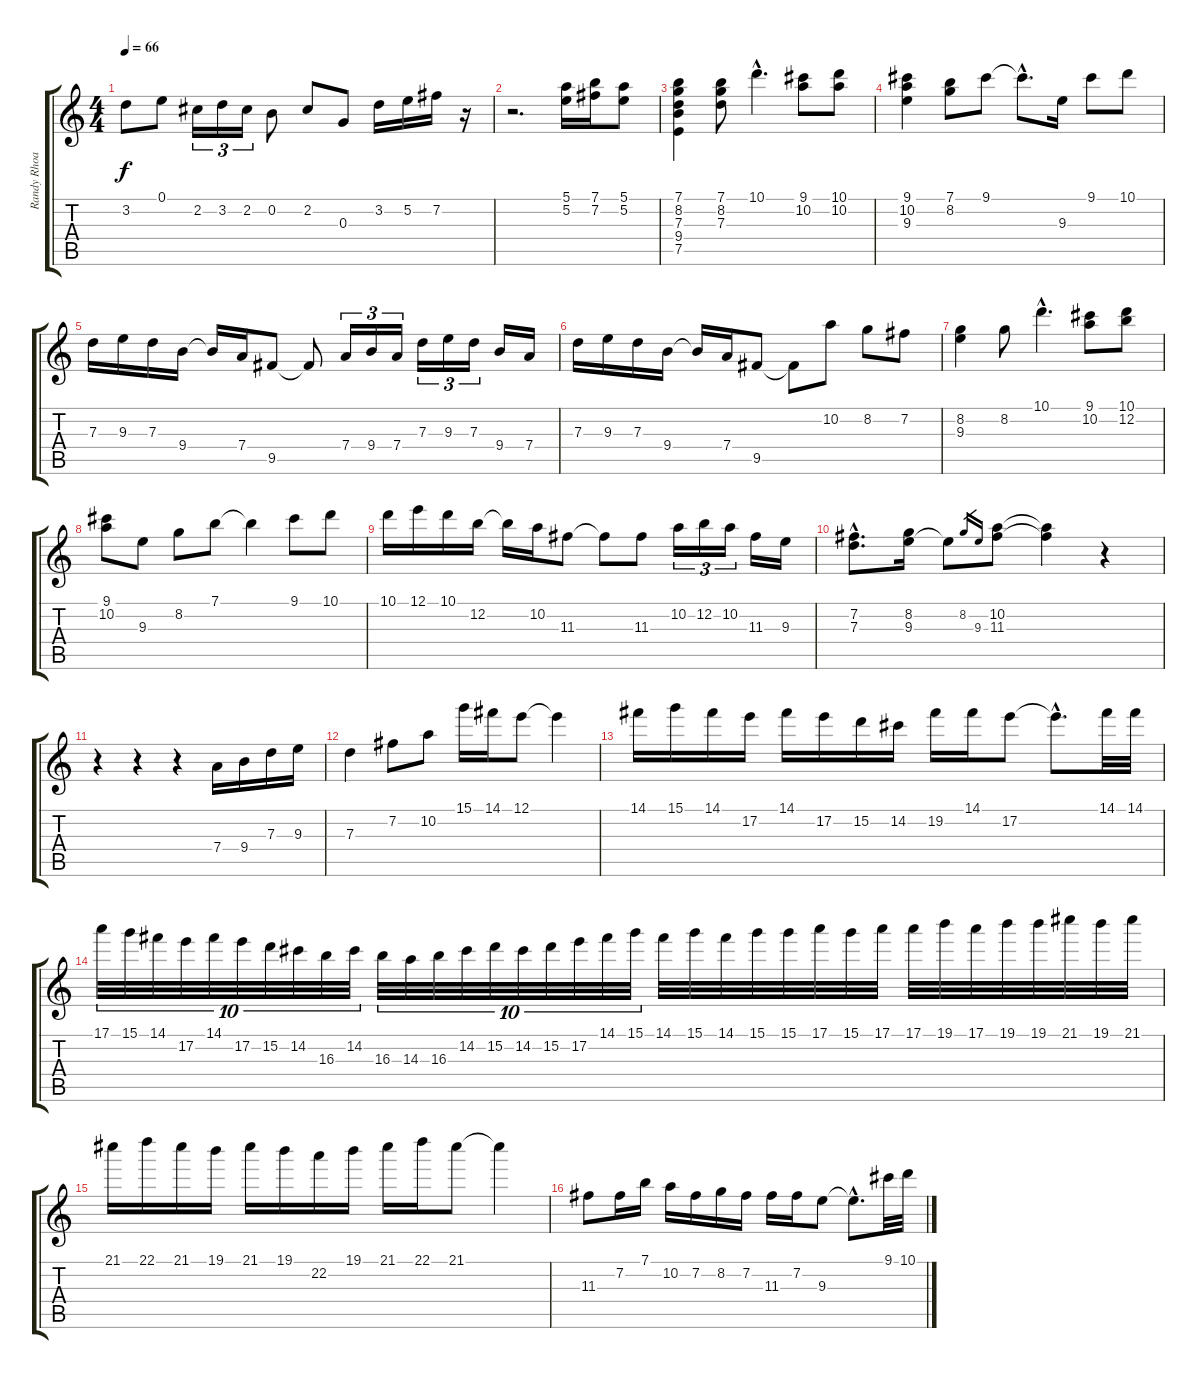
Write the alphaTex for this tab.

\track ("Randy Rhoads" "Randy Rhoa") {instrument distortionguitar}
\staff {score tabs}
\tuning (E4 B3 G3 D3 A2 E2) {hide}
\ts (4 4)
\tempo 66
\clef g2
\ks c
3.2.8{dy f} 0.1.8 2.2.16{tu (3 2)} 3.2.16{tu (3 2)} 2.2.16{tu (3 2)} 0.2.8 2.2.8 0.3.8 3.2.16 5.2.16 7.2.16 r.16 |
r.2{d} (5.1 5.2).16 (7.1 7.2).16 (5.1 5.2).8 |
(7.1 8.2 7.3 9.4 7.5).4 (7.1 8.2 7.3).8 10.1{hac}.4{d} (9.1 10.2).8 (10.1 10.2).8 |
(9.1 10.2 9.3).4 (7.1 8.2).8 9.1.8 9.1{hac t}.8{d} 9.3.16 9.1.8 10.1.8 |
7.3.16 9.3.16 7.3.16 9.4.16 9.4{t}.16 7.4.16 9.5.8 9.5{t}.8 7.4.16{tu (3 2)} 9.4.16{tu (3 2)} 7.4.16{tu (3 2)} 7.3.16{tu (3 2)} 9.3.16{tu (3 2)} 7.3.16{tu (3 2)} 9.4.16 7.4.16 |
7.3.16 9.3.16 7.3.16 9.4.16 9.4{t}.16 7.4.16 9.5.8 9.5{t}.8 10.2.8 8.2.8 7.2.8 |
(8.2 9.3).4 8.2.8 10.1{hac}.4{d} (9.1 10.2).8 (10.1 12.2).8 |
(9.1 10.2).8 9.3.8 8.2.8 7.1.8 7.1{t}.4 9.1.8 10.1.8 |
10.1.16 12.1.16 10.1.16 12.2.16 12.2{t}.16 10.2.16 11.3.8 11.3{t}.8 11.3.8 10.2.16{tu (3 2)} 12.2.16{tu (3 2)} 10.2.16{tu (3 2)} 11.3.16 9.3.16 |
(7.2{hac} 7.3{hac}).8{d} (8.2 9.3).16 9.3{t}.8 8.2.16{gr} 9.3.16{gr} (10.2 11.3).8 (10.2{t} 11.3{t}).4 r.4 |
r.4 r.4 r.4 7.4.16 9.4.16 7.3.16 9.3.16 |
7.3.4 7.2.8 10.2.8 15.1.16 14.1.16 12.1.8 12.1{t}.4 |
14.1.16 15.1.16 14.1.16 17.2.16 14.1.16 17.2.16 15.2.16 14.2.16 19.2.16 14.1.16 17.2.8 17.2{hac t}.8{d} 14.1.32 14.1.32 |
17.1.32{tu (10 8)} 15.1.32{tu (10 8)} 14.1.32{tu (10 8)} 17.2.32{tu (10 8)} 14.1.32{tu (10 8)} 17.2.32{tu (10 8)} 15.2.32{tu (10 8)} 14.2.32{tu (10 8)} 16.3.32{tu (10 8)} 14.2.32{tu (10 8)} 16.3.32{tu (10 8)} 14.3.32{tu (10 8)} 16.3.32{tu (10 8)} 14.2.32{tu (10 8)} 15.2.32{tu (10 8)} 14.2.32{tu (10 8)} 15.2.32{tu (10 8)} 17.2.32{tu (10 8)} 14.1.32{tu (10 8)} 15.1.32{tu (10 8)} 14.1.32 15.1.32 14.1.32 15.1.32 15.1.32 17.1.32 15.1.32 17.1.32 17.1.32 19.1.32 17.1.32 19.1.32 19.1.32 21.1.32 19.1.32 21.1.32 |
21.1.16 22.1.16 21.1.16 19.1.16 21.1.16 19.1.16 22.2.16 19.1.16 21.1.16 22.1.16 21.1.8 21.1{t}.4 |
11.3.8 7.2.16 7.1.16 10.2.16 7.2.16 8.2.16 7.2.16 11.3.16 7.2.16 9.3.8 9.3{hac t}.8{d} 9.1.32 10.1.32
